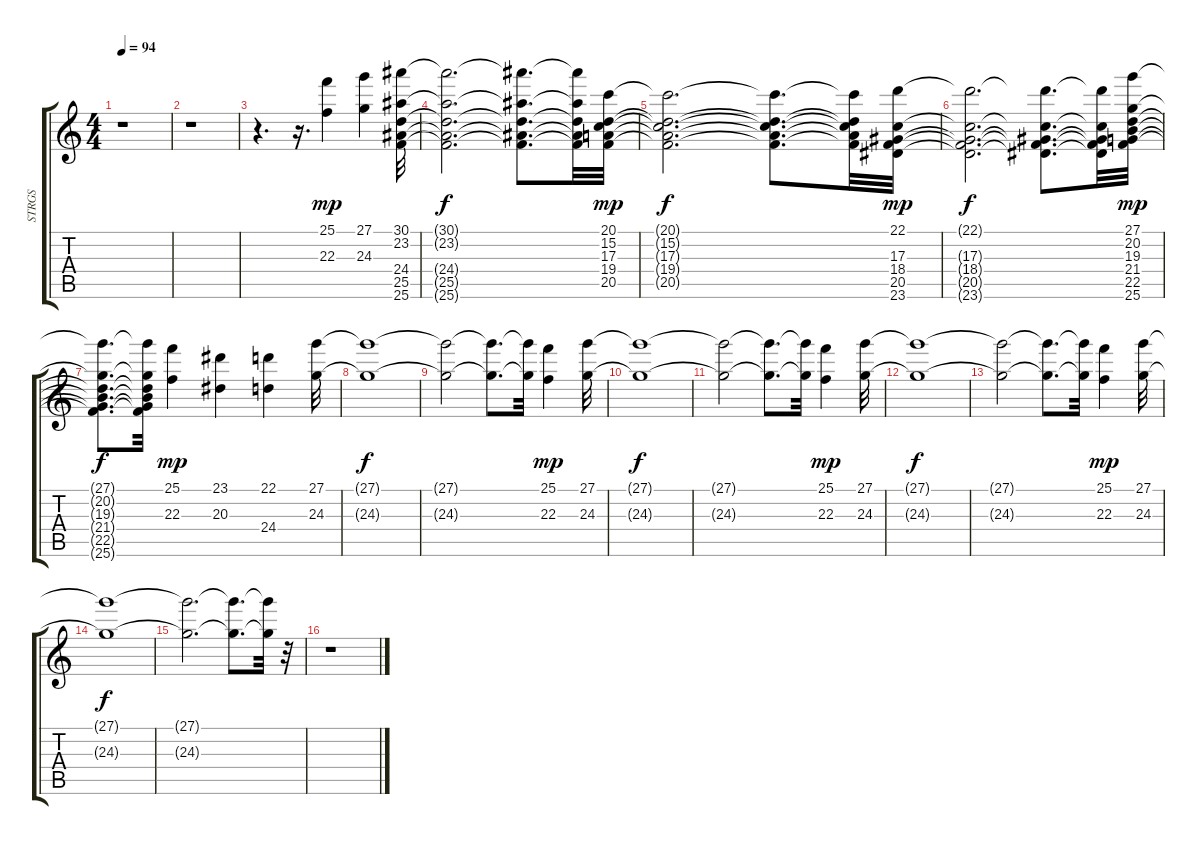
\track ("STRGS" "STRGS") {instrument stringensemble2}
\staff {score tabs}
\tuning (E4 B3 G3 D3 A2 E2) {hide}
\ts (4 4)
\tempo 94
\clef g2
\ks c
r.1{dy f} |
r.1 |
r.4{d} r.16{d} (25.1 22.3).4{dy mp} (27.1 24.3).4 (30.1 23.2 24.4 25.5 25.6).32 |
(30.1{t} 23.2{t} 24.4{t} 25.5{t} 25.6{t}).2{d dy f} (30.1{t} 23.2{t} 24.4{t} 25.5{t} 25.6{t}).8{d} (30.1{t} 23.2{t} 24.4{t} 25.5{t} 25.6{t}).32 (20.1 15.2 17.3 19.4 20.5).32{dy mp} |
(20.1{t} 15.2{t} 17.3{t} 19.4{t} 20.5{t}).2{d dy f} (20.1{t} 15.2{t} 17.3{t} 19.4{t} 20.5{t}).8{d} (20.1{t} 15.2{t} 17.3{t} 19.4{t} 20.5{t}).32 (22.1 17.3 18.4 20.5 23.6).32{dy mp} |
(22.1{t} 17.3{t} 18.4{t} 20.5{t} 23.6{t}).2{d dy f} (22.1{t} 17.3{t} 18.4{t} 20.5{t} 23.6{t}).8{d} (22.1{t} 17.3{t} 18.4{t} 20.5{t} 23.6{t}).32 (27.1 20.2 19.3 21.4 22.5 25.6).32{dy mp} |
(27.1{t} 20.2{t} 19.3{t} 21.4{t} 22.5{t} 25.6{t}).8{d dy f} (27.1{t} 20.2{t} 19.3{t} 21.4{t} 22.5{t} 25.6{t}).32 (25.1 22.3).4{dy mp} (23.1 20.3).4 (22.1 24.4).4 (27.1 24.3).32 |
(27.1{t} 24.3{t}).1{dy f} |
(27.1{t} 24.3{t}).2 (27.1{t} 24.3{t}).8{d} (27.1{t} 24.3{t}).32 (25.1 22.3).4{dy mp} (27.1 24.3).32 |
(27.1{t} 24.3{t}).1{dy f} |
(27.1{t} 24.3{t}).2 (27.1{t} 24.3{t}).8{d} (27.1{t} 24.3{t}).32 (25.1 22.3).4{dy mp} (27.1 24.3).32 |
(27.1{t} 24.3{t}).1{dy f} |
(27.1{t} 24.3{t}).2 (27.1{t} 24.3{t}).8{d} (27.1{t} 24.3{t}).32 (25.1 22.3).4{dy mp} (27.1 24.3).32 |
(27.1{t} 24.3{t}).1{dy f} |
(27.1{t} 24.3{t}).2{d} (27.1{t} 24.3{t}).8{d} (27.1{t} 24.3{t}).32 r.32 |
r.1
